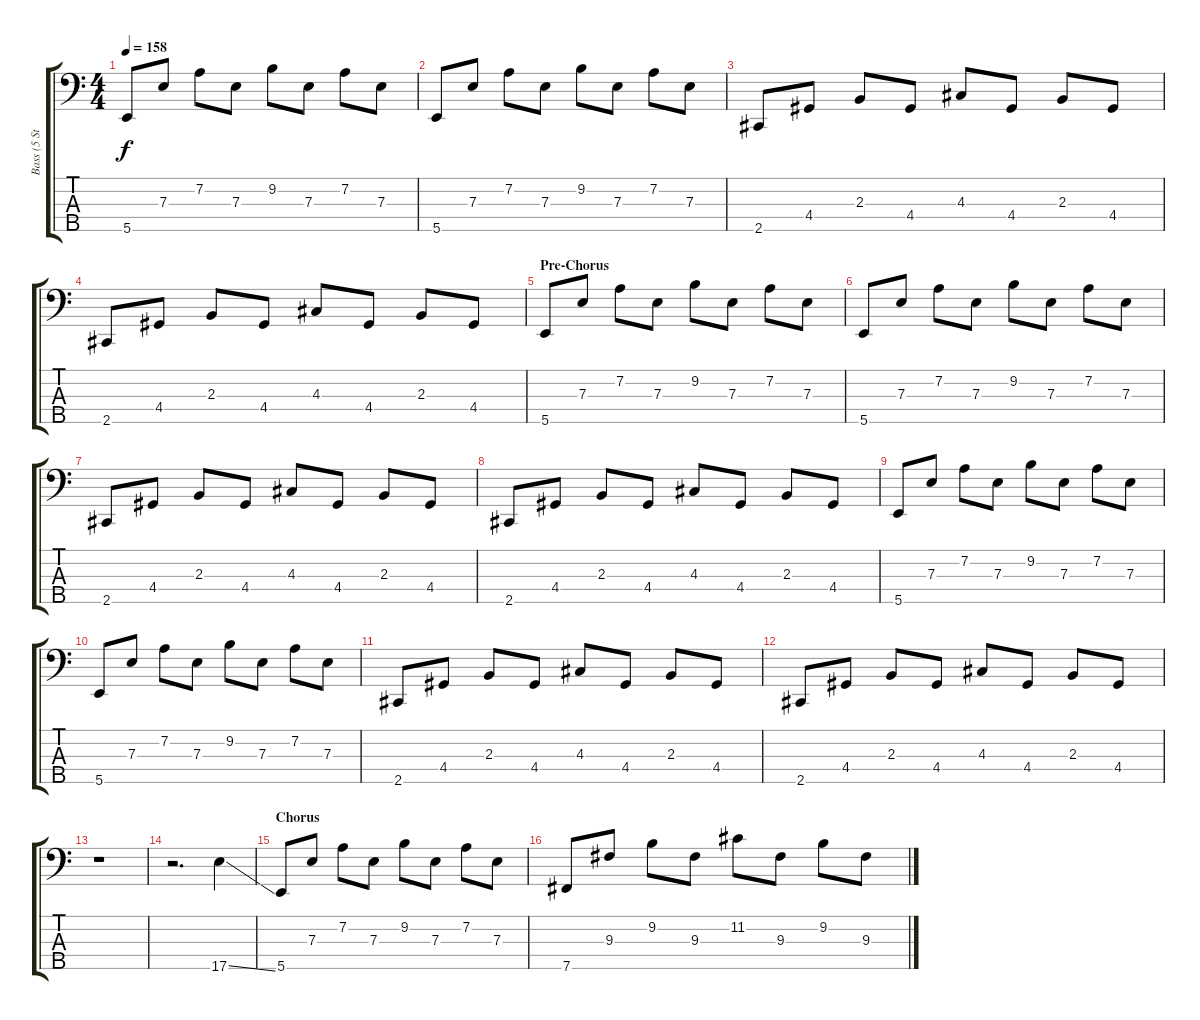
\track ("Bass (5 Strings)" "Bass (5 St") {instrument slapbass1}
\staff {score tabs}
\tuning (G2 D2 A1 E1 B0) {hide}
\ts (4 4)
\tempo 158
\clef f4
\ks c
5.5.8{dy f} 7.3.8 7.2.8 7.3.8 9.2.8 7.3.8 7.2.8 7.3.8 |
5.5.8 7.3.8 7.2.8 7.3.8 9.2.8 7.3.8 7.2.8 7.3.8 |
2.5.8 4.4.8 2.3.8 4.4.8 4.3.8 4.4.8 2.3.8 4.4.8 |
2.5.8 4.4.8 2.3.8 4.4.8 4.3.8 4.4.8 2.3.8 4.4.8 |
\section ("" "Pre-Chorus")
5.5.8 7.3.8 7.2.8 7.3.8 9.2.8 7.3.8 7.2.8 7.3.8 |
5.5.8 7.3.8 7.2.8 7.3.8 9.2.8 7.3.8 7.2.8 7.3.8 |
2.5.8 4.4.8 2.3.8 4.4.8 4.3.8 4.4.8 2.3.8 4.4.8 |
2.5.8 4.4.8 2.3.8 4.4.8 4.3.8 4.4.8 2.3.8 4.4.8 |
5.5.8 7.3.8 7.2.8 7.3.8 9.2.8 7.3.8 7.2.8 7.3.8 |
5.5.8 7.3.8 7.2.8 7.3.8 9.2.8 7.3.8 7.2.8 7.3.8 |
2.5.8 4.4.8 2.3.8 4.4.8 4.3.8 4.4.8 2.3.8 4.4.8 |
2.5.8 4.4.8 2.3.8 4.4.8 4.3.8 4.4.8 2.3.8 4.4.8 |
r.1 |
r.2{d} 17.5{ss}.4 |
\section ("" "Chorus")
5.5.8 7.3.8 7.2.8 7.3.8 9.2.8 7.3.8 7.2.8 7.3.8 |
7.5.8 9.3.8 9.2.8 9.3.8 11.2.8 9.3.8 9.2.8 9.3.8
